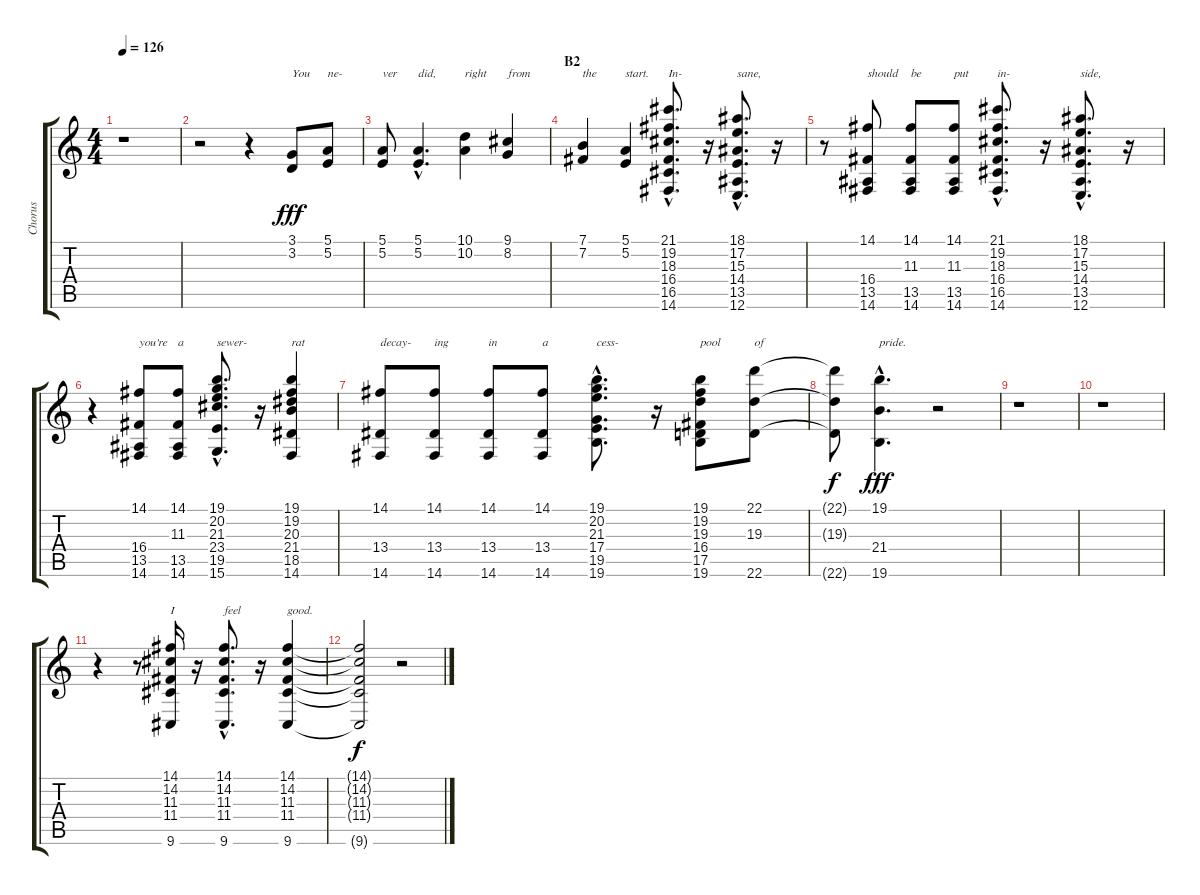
\track ("Chorus" "Chorus") {instrument synthvoice}
\staff {score tabs}
\tuning (E4 B3 G3 D3 A2 E2) {hide}
\ts (4 4)
\tempo 126
\clef g2
\ks c
r.1{dy f} |
r.2 r.4 (3.1 3.2).8{txt "You" dy fff} (5.1 5.2).8{txt "ne-"} |
(5.1 5.2).8{txt "ver"} (5.1{hac} 5.2{hac}).4{d txt "did,"} (10.1 10.2).4{txt "right"} (9.1 8.2).4{txt "from"} |
\section ("" "B2")
(7.1 7.2).4{txt "the"} (5.1 5.2).4{txt "start."} (21.1{hac} 19.2{hac} 18.3{hac} 16.4{hac} 16.5{hac} 14.6{hac}).8{d txt "In-"} r.16 (18.1{hac} 17.2{hac} 15.3{hac} 14.4{hac} 13.5{hac} 12.6{hac}).8{d txt "sane,"} r.16 |
r.8 (14.1 16.4 13.5 14.6).8{txt "should"} (14.1 11.3 13.5 14.6).8{txt "be"} (14.1 11.3 13.5 14.6).8{txt "put"} (21.1{hac} 19.2{hac} 18.3{hac} 16.4{hac} 16.5{hac} 14.6{hac}).8{d txt "in-"} r.16 (18.1{hac} 17.2{hac} 15.3{hac} 14.4{hac} 13.5{hac} 12.6{hac}).8{d txt "side,"} r.16 |
r.4 (14.1 16.4 13.5 14.6).8{txt "you're"} (14.1 11.3 13.5 14.6).8{txt "a"} (19.1{hac} 20.2{hac} 21.3{hac} 23.4{hac} 19.5{hac} 15.6{hac}).8{d txt "sewer-"} r.16 (19.1 19.2 20.3 21.4 18.5 14.6).4{txt "rat"} |
(14.1 13.4 14.6).8{txt "decay-"} (14.1 13.4 14.6).8{txt "ing"} (14.1 13.4 14.6).8{txt "in"} (14.1 13.4 14.6).8{txt "a"} (19.1{hac} 20.2{hac} 21.3{hac} 17.4{hac} 19.5{hac} 19.6{hac}).8{d txt "cess-"} r.16 (19.1 19.2 19.3 16.4 17.5 19.6).8{txt "pool"} (22.1 19.3 22.6).8{txt "of"} |
(22.1{t} 19.3{t} 22.6{t}).8{dy f} (19.1{hac} 21.4{hac} 19.6{hac}).4{d txt "pride." dy fff} r.2 |
r.1 |
r.1 |
r.4 r.8 (14.1 14.2 11.3 11.4 9.6).16{txt "I"} r.16 (14.1{hac} 14.2{hac} 11.3{hac} 11.4{hac} 9.6{hac}).8{d txt "feel"} r.16 (14.1 14.2 11.3 11.4 9.6).4{txt "good."} |
(14.1{t} 14.2{t} 11.3{t} 11.4{t} 9.6{t}).2{dy f} r.2
